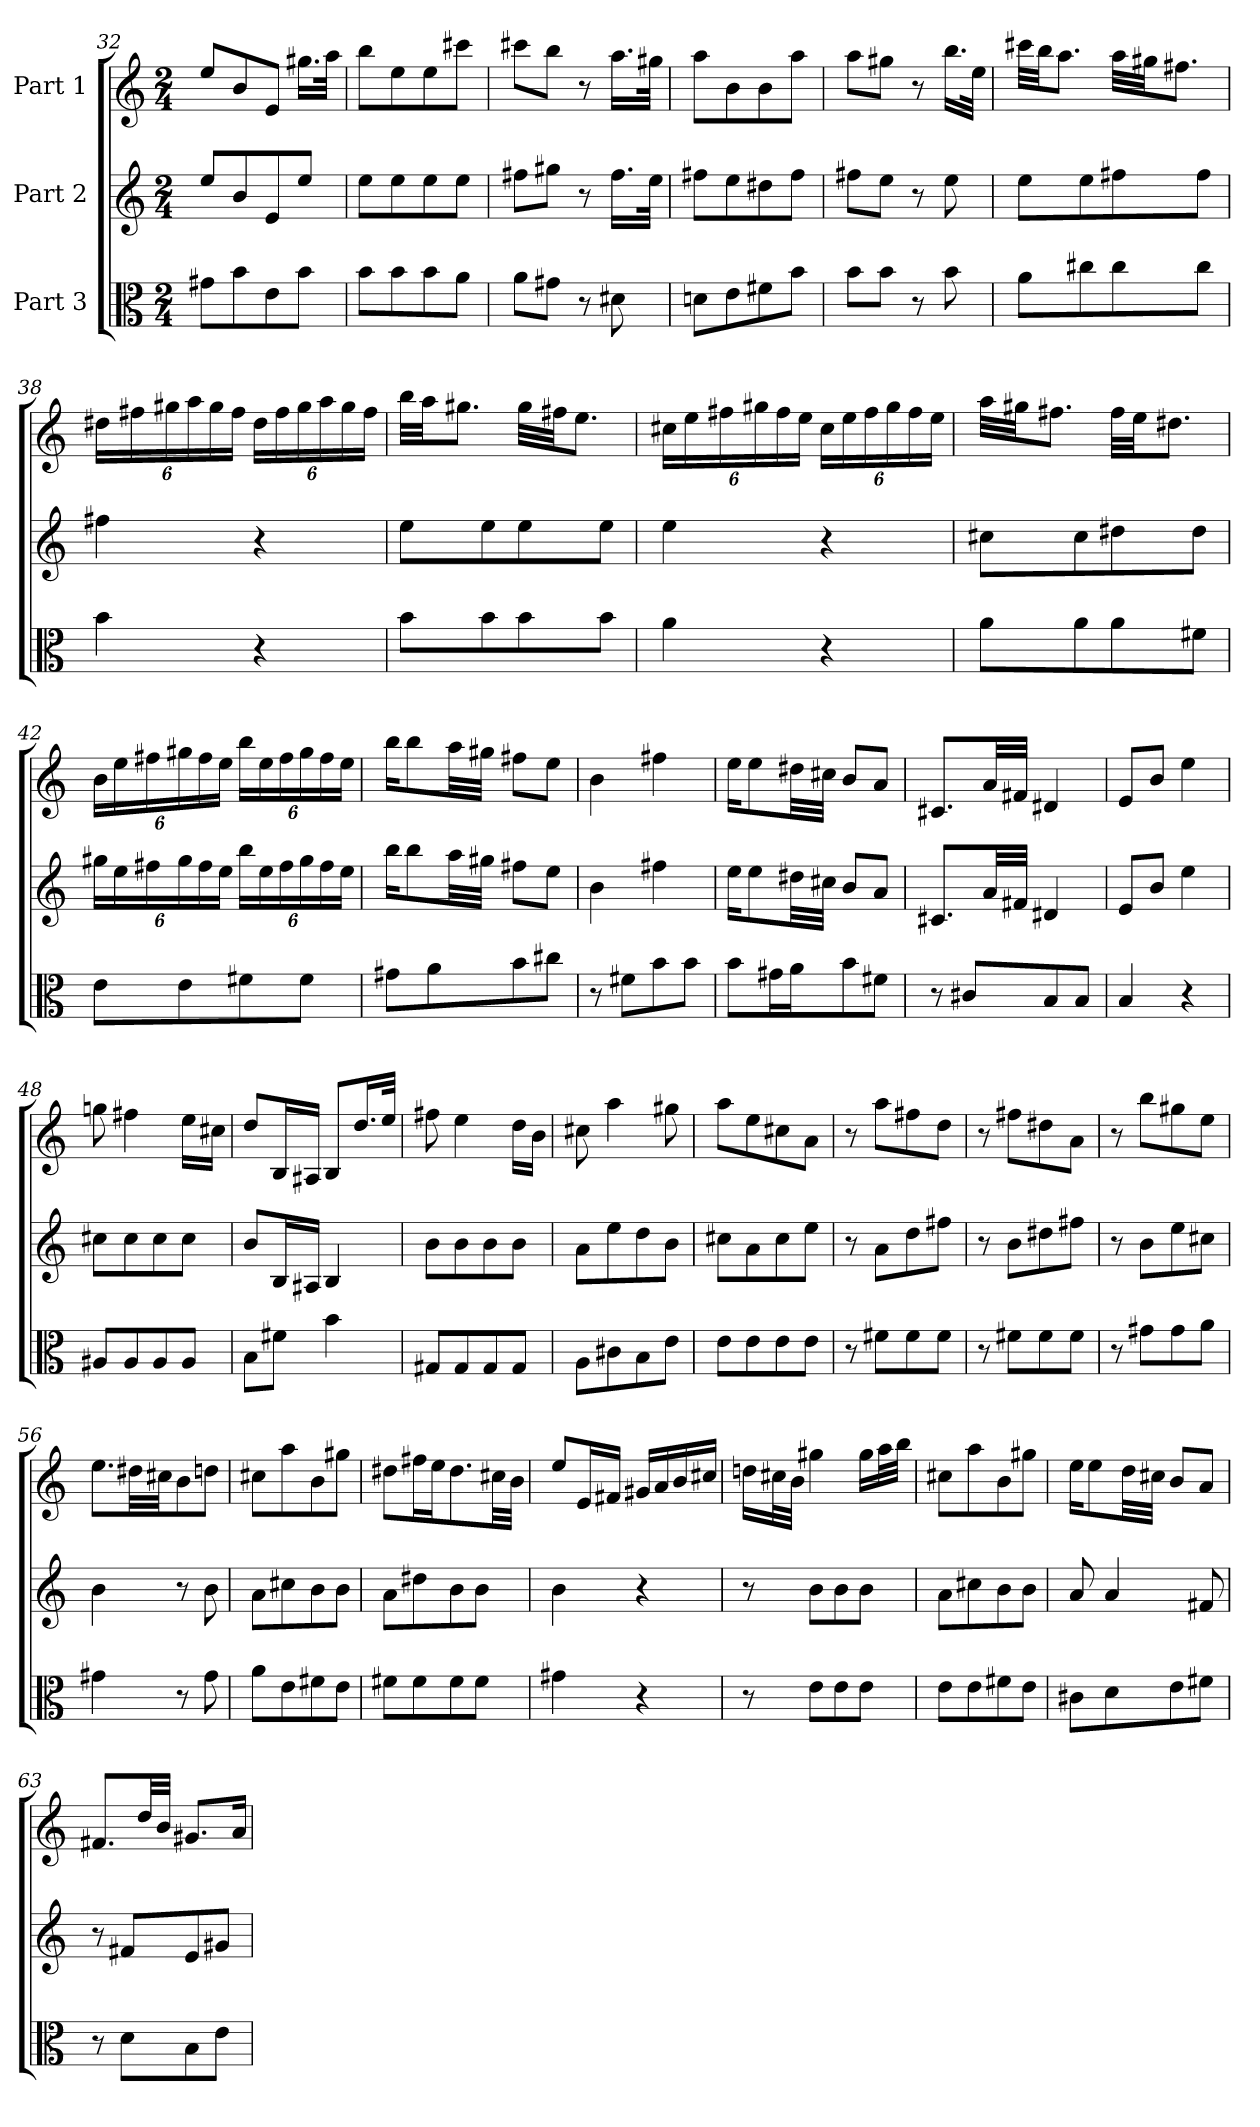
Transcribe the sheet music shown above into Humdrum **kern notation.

**kern	**kern	**kern
*part3	*part2	*part1
*staff3	*staff2	*staff1
*I"Part 3	*I"Part 2	*I"Part 1
*clefC3	*clefG2	*clefG2
*M2/4	*M2/4	*M2/4
=32	=32	=32
8g#L	8eeL	8eeL
8b	8b	8b
8e	8e	8eJ
8bJ	8eeJ	16.gg#LL
.	.	32aaJJk
=33	=33	=33
8bL	8eeL	8bbL
8b	8ee	8ee
8b	8ee	8ee
8aJ	8eeJ	8ccc#J
=34	=34	=34
8aL	8ff#L	8ccc#L
8g#XJ	8gg#J	8bbJ
8r	8r	8r
8d#X	16.ff#LL	16.aaLL
.	32eeJJk	32gg#JJk
=35	=35	=35
8dnL	8ff#L	8aaL
8e	8ee	8b
8f#	8dd#X	8b
8bJ	8ff#J	8aaJ
=36	=36	=36
8bL	8ff#L	8aaL
8bJ	8eeJ	8gg#J
8r	8r	8r
8b	8ee	16.bbLL
.	.	32eeJJk
=37	=37	=37
8aL	8eeL	32ccc#LLL
.	.	32bbJJ
.	.	8.aaJ
8cc#	8ee	.
8cc#	8ff#	32aaLLL
.	.	32gg#JJ
.	.	8.ff#J
8cc#J	8ff#J	.
=38	=38	=38
4b	4ff#	24dd#XLL
.	.	24ff#
.	.	24gg#
.	.	24aa
.	.	24gg#
.	.	24ff#JJ
4r	4r	24dd#LL
.	.	24ff#
.	.	24gg#
.	.	24aa
.	.	24gg#
.	.	24ff#JJ
=39	=39	=39
8bL	8eeL	32bbLLL
.	.	32aaJJ
.	.	8.gg#J
8b	8ee	.
8b	8ee	32gg#LLL
.	.	32ff#JJ
.	.	8.eeJ
8bJ	8eeJ	.
=40	=40	=40
4a	4ee	24cc#LL
.	.	24ee
.	.	24ff#
.	.	24gg#
.	.	24ff#
.	.	24eeJJ
4r	4r	24cc#LL
.	.	24ee
.	.	24ff#
.	.	24gg#
.	.	24ff#
.	.	24eeJJ
=41	=41	=41
8aL	8cc#L	32aaLLL
.	.	32gg#JJ
.	.	8.ff#J
8a	8cc#	.
8a	8dd#X	32ff#LLL
.	.	32eeJJ
.	.	8.dd#XJ
8f#J	8dd#J	.
=42	=42	=42
8eL	24gg#LL	24bLL
.	24ee	24ee
.	24ff#	24ff#
8e	24gg#	24gg#
.	24ff#	24ff#
.	24eeJJ	24eeJJ
8f#	24bbLL	24bbLL
.	24ee	24ee
.	24ff#	24ff#
8f#J	24gg#	24gg#
.	24ff#	24ff#
.	24eeJJ	24eeJJ
=43	=43	=43
8g#L	16bbKL	16bbKL
.	8bb	8bb
8a	.	.
.	32aaLL	32aaLL
.	32gg#JJJ	32gg#JJJ
8b	8ff#L	8ff#L
8cc#J	8eeJ	8eeJ
=44	=44	=44
8r	4b	4b
8f#L	.	.
8b	4ff#	4ff#
8bJ	.	.
=45	=45	=45
8bL	16eeKL	16eeKL
.	8ee	8ee
16g#L	.	.
16aJ	32dd#XLL	32dd#XLL
.	32cc#JJJ	32cc#JJJ
8b	8bL	8bL
8f#J	8aJ	8aJ
=46	=46	=46
8r	8.c#L	8.c#L
8c#L	.	.
.	32aLL	32aLL
.	32f#JJJ	32f#JJJ
8B	4d#X	4d#X
8BJ	.	.
=47	=47	=47
4B	8eL	8eL
.	8bJ	8bJ
4r	4ee	4ee
=48	=48	=48
8A#XL	8cc#L	8ggn
8A#	8cc#	4ff#
8A#	8cc#	.
8A#J	8cc#J	16eeLL
.	.	16cc#JJ
=49	=49	=49
8BL	8bL	8ddL
8f#J	16BL	16BL
.	16A#XJJ	16A#XJJ
4b	4B	8BL
.	.	16.ddL
.	.	32eeJJk
=50	=50	=50
8G#L	8bL	8ff#
8G#	8b	4ee
8G#	8b	.
8G#J	8bJ	16ddLL
.	.	16bJJ
=51	=51	=51
8AL	8aL	8cc#
8c#	8ee	4aa
8B	8dd	.
8eJ	8bJ	8gg#
=52	=52	=52
8eL	8cc#L	8aaL
8e	8a	8ee
8e	8cc#	8cc#
8eJ	8eeJ	8aJ
=53	=53	=53
8r	8r	8r
8f#L	8aL	8aaL
8f#	8dd	8ff#
8f#J	8ff#J	8ddJ
=54	=54	=54
8r	8r	8r
8f#L	8bL	8ff#L
8f#	8dd#X	8dd#X
8f#J	8ff#J	8aJ
=55	=55	=55
8r	8r	8r
8g#L	8bL	8bbL
8g#	8ee	8gg#
8aJ	8cc#J	8eeJ
=56	=56	=56
4g#	4b	8.eeL
.	.	32dd#XLL
.	.	32cc#JJ
8r	8r	8b
8g#	8b	8ddnJ
=57	=57	=57
8aL	8aL	8cc#L
8e	8cc#	8aa
8f#	8b	8b
8eJ	8bJ	8gg#J
=58	=58	=58
8f#L	8aL	8dd#XL
8f#	8dd#X	16ff#L
.	.	16eeJ
8f#	8b	8.dd#
8f#J	8bJ	.
.	.	32cc#LL
.	.	32bJJJ
=59	=59	=59
4g#	4b	8eeL
.	.	16eL
.	.	16f#JJ
4r	4r	16g#LL
.	.	16a
.	.	16b
.	.	16cc#JJ
=60	=60	=60
8r	8r	16ddnLL
.	.	32cc#L
.	.	32bJJJ
8eL	8bL	4gg#
8e	8b	.
8eJ	8bJ	16gg#LL
.	.	32aaL
.	.	32bbJJJ
=61	=61	=61
8eL	8aL	8cc#L
8e	8cc#	8aa
8f#	8b	8b
8eJ	8bJ	8gg#J
=62	=62	=62
8c#L	8a	16eeKL
.	.	8ee
8d	4a	.
.	.	32ddLL
.	.	32cc#JJJ
8e	.	8bL
8f#J	8f#	8aJ
=63	=63	=63
8r	8r	8.f#L
8dL	8f#L	.
.	.	32ddLL
.	.	32bJJJ
8B	8e	8.g#L
8eJ	8g#J	.
.	.	16aJk
=	=	=
*-	*-	*-
